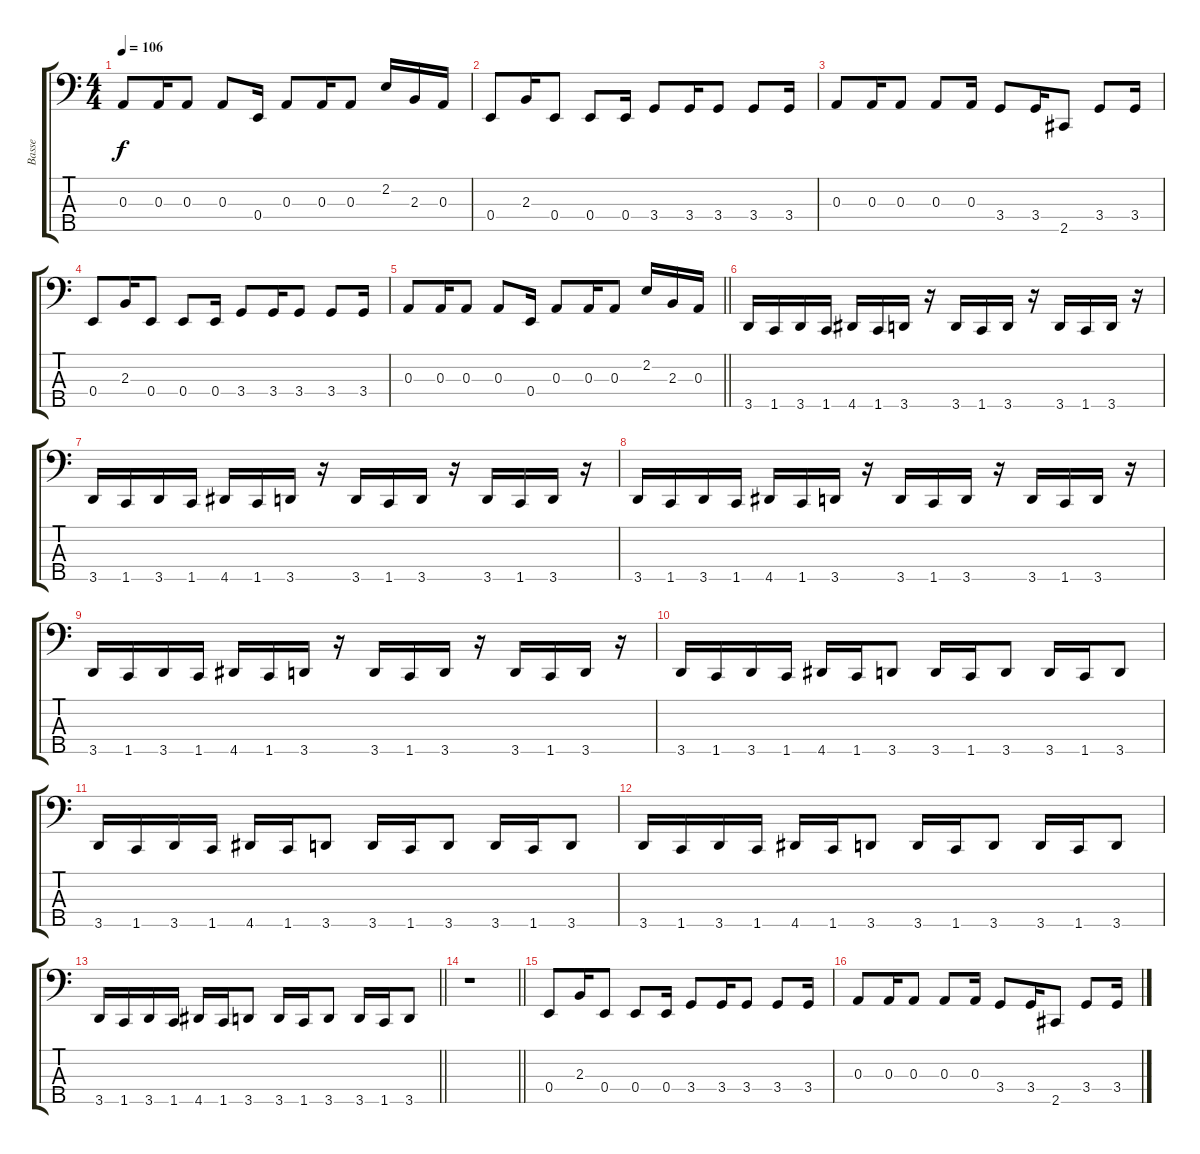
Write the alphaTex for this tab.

\track ("Basse" "Basse") {instrument electricbassfinger}
\staff {score tabs}
\tuning (G2 D2 A1 E1 B0) {hide}
\ts (4 4)
\tempo 106
\clef f4
\ks c
0.3.8{dy f} 0.3.16 0.3.8 0.3.8 0.4.16 0.3.8 0.3.16 0.3.8 2.2.16 2.3.16 0.3.16 |
0.4.8 2.3.16 0.4.8 0.4.8 0.4.16 3.4.8 3.4.16 3.4.8 3.4.8 3.4.16 |
0.3.8 0.3.16 0.3.8 0.3.8 0.3.16 3.4.8 3.4.16 2.5.8 3.4.8 3.4.16 |
0.4.8 2.3.16 0.4.8 0.4.8 0.4.16 3.4.8 3.4.16 3.4.8 3.4.8 3.4.16 |
\barLineRight lightlight
0.3.8 0.3.16 0.3.8 0.3.8 0.4.16 0.3.8 0.3.16 0.3.8 2.2.16 2.3.16 0.3.16 |
3.5.16 1.5.16 3.5.16 1.5.16 4.5.16 1.5.16 3.5.16 r.16 3.5.16 1.5.16 3.5.16 r.16 3.5.16 1.5.16 3.5.16 r.16 |
3.5.16 1.5.16 3.5.16 1.5.16 4.5.16 1.5.16 3.5.16 r.16 3.5.16 1.5.16 3.5.16 r.16 3.5.16 1.5.16 3.5.16 r.16 |
3.5.16 1.5.16 3.5.16 1.5.16 4.5.16 1.5.16 3.5.16 r.16 3.5.16 1.5.16 3.5.16 r.16 3.5.16 1.5.16 3.5.16 r.16 |
3.5.16 1.5.16 3.5.16 1.5.16 4.5.16 1.5.16 3.5.16 r.16 3.5.16 1.5.16 3.5.16 r.16 3.5.16 1.5.16 3.5.16 r.16 |
3.5.16 1.5.16 3.5.16 1.5.16 4.5.16 1.5.16 3.5.8 3.5.16 1.5.16 3.5.8 3.5.16 1.5.16 3.5.8 |
3.5.16 1.5.16 3.5.16 1.5.16 4.5.16 1.5.16 3.5.8 3.5.16 1.5.16 3.5.8 3.5.16 1.5.16 3.5.8 |
3.5.16 1.5.16 3.5.16 1.5.16 4.5.16 1.5.16 3.5.8 3.5.16 1.5.16 3.5.8 3.5.16 1.5.16 3.5.8 |
\barLineRight lightlight
3.5.16 1.5.16 3.5.16 1.5.16 4.5.16 1.5.16 3.5.8 3.5.16 1.5.16 3.5.8 3.5.16 1.5.16 3.5.8 |
\barLineRight lightlight
r.1 |
0.4.8 2.3.16 0.4.8 0.4.8 0.4.16 3.4.8 3.4.16 3.4.8 3.4.8 3.4.16 |
0.3.8 0.3.16 0.3.8 0.3.8 0.3.16 3.4.8 3.4.16 2.5.8 3.4.8 3.4.16
